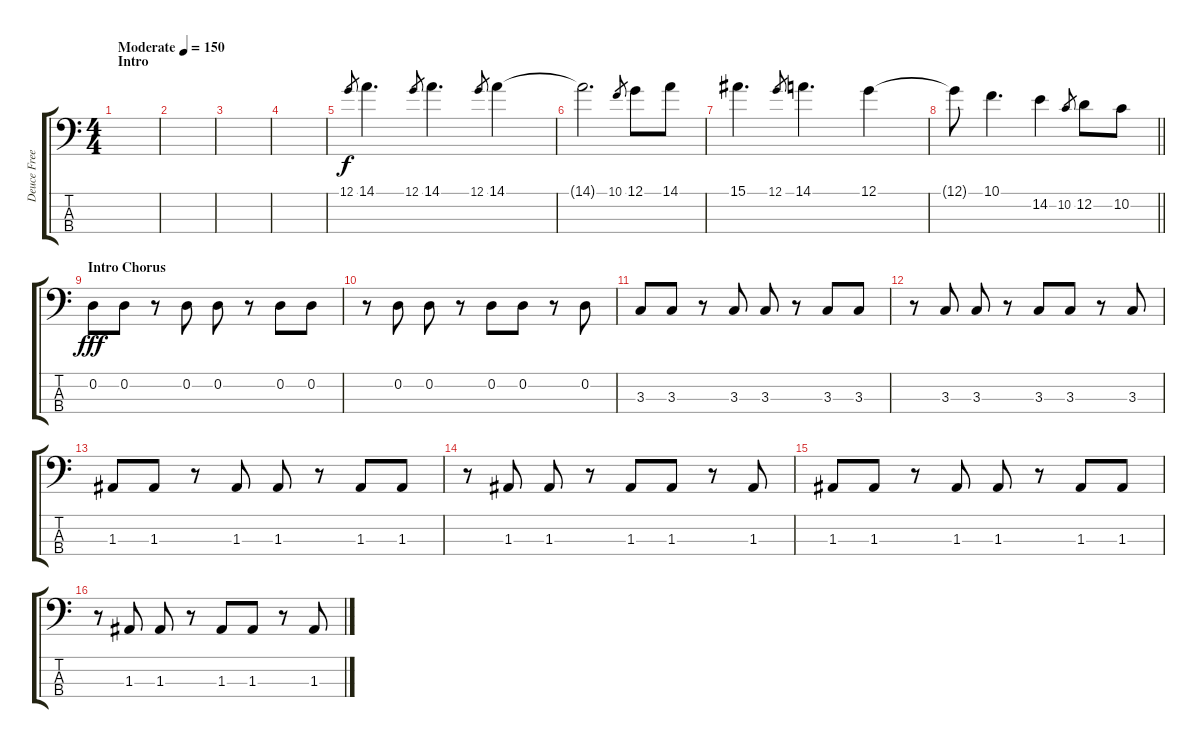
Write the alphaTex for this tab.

\track ("Deuce Freely" "Deuce Free") {instrument electricbassfinger}
\staff {score tabs}
\tuning (G2 D2 A1 D1) {hide}
\ts (4 4)
\section ("" "Intro")
\tempo (150 "Moderate")
\clef f4
\ks c
|
|
|
|
12.1.8{gr} 14.1.4{d} 12.1.8{gr} 14.1.4{d} 12.1.8{gr} 14.1.4 |
14.1{t}.2{d} 10.1.8{gr} 12.1.8 14.1.8 |
15.1.4{d} 12.1.8{gr} 14.1.4{d} 12.1.4 |
\barLineRight lightlight
12.1{t}.8 10.1.4{d} 14.2.4 10.2.8{gr} 12.2.8 10.2.8 |
\section ("" "Intro Chorus")
0.2.8{dy fff volume 12} 0.2.8 r.8 0.2.8 0.2.8 r.8 0.2.8 0.2.8 |
r.8 0.2.8 0.2.8 r.8 0.2.8 0.2.8 r.8 0.2.8 |
3.3.8 3.3.8 r.8 3.3.8 3.3.8 r.8 3.3.8 3.3.8 |
r.8 3.3.8 3.3.8 r.8 3.3.8 3.3.8 r.8 3.3.8 |
1.3.8 1.3.8 r.8 1.3.8 1.3.8 r.8 1.3.8 1.3.8 |
r.8 1.3.8 1.3.8 r.8 1.3.8 1.3.8 r.8 1.3.8 |
1.3.8 1.3.8 r.8 1.3.8 1.3.8 r.8 1.3.8 1.3.8 |
r.8 1.3.8 1.3.8 r.8 1.3.8 1.3.8 r.8 1.3.8
